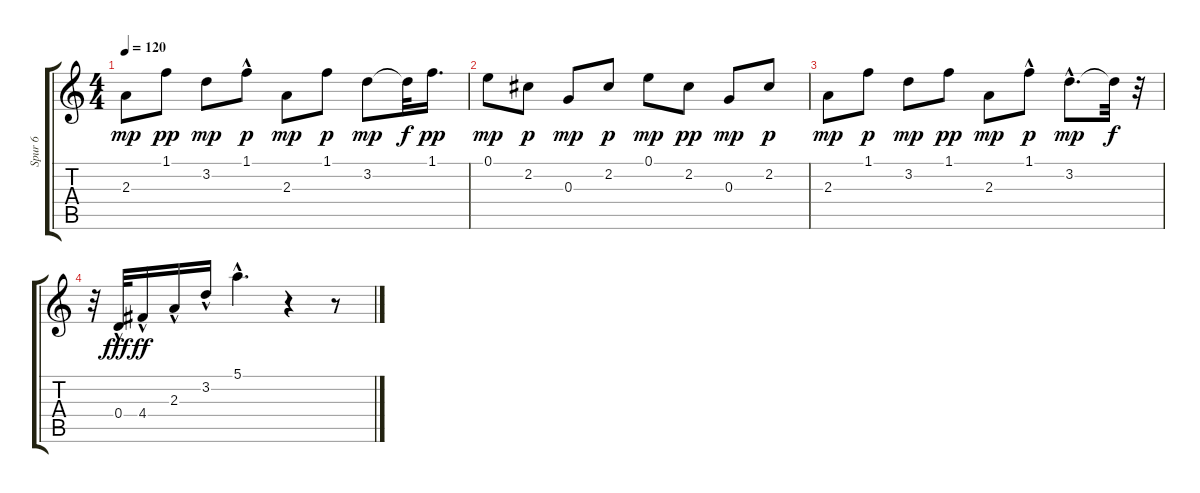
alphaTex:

\track ("Spur 6" "Spur 6") {instrument acousticguitarnylon}
\staff {score tabs}
\tuning (E4 B3 G3 D3 A2 E2) {hide}
\ts (4 4)
\tempo 120
\clef g2
\ks c
2.3.8{dy mp} 1.1.8{dy pp} 3.2.8{dy mp} 1.1{hac}.8{dy p} 2.3.8{dy mp} 1.1.8{dy p} 3.2.8{dy mp} 3.2{t}.32{dy f} 1.1.16{d dy pp} |
0.1.8{dy mp} 2.2.8{dy p} 0.3.8{dy mp} 2.2.8{dy p} 0.1.8{dy mp} 2.2.8{dy pp} 0.3.8{dy mp} 2.2.8{dy p} |
2.3.8{dy mp} 1.1.8{dy p} 3.2.8{dy mp} 1.1.8{dy pp} 2.3.8{dy mp} 1.1{hac}.8{dy p} 3.2{hac}.8{d dy mp} 3.2{t}.32{dy f} r.32 |
r.32 0.4{hac}.32{dy fff volume 10 balance 8} 4.4{hac}.16{dy ff} 2.3{hac}.16 3.2{hac}.16 5.1{hac}.4{d} r.4 r.8
